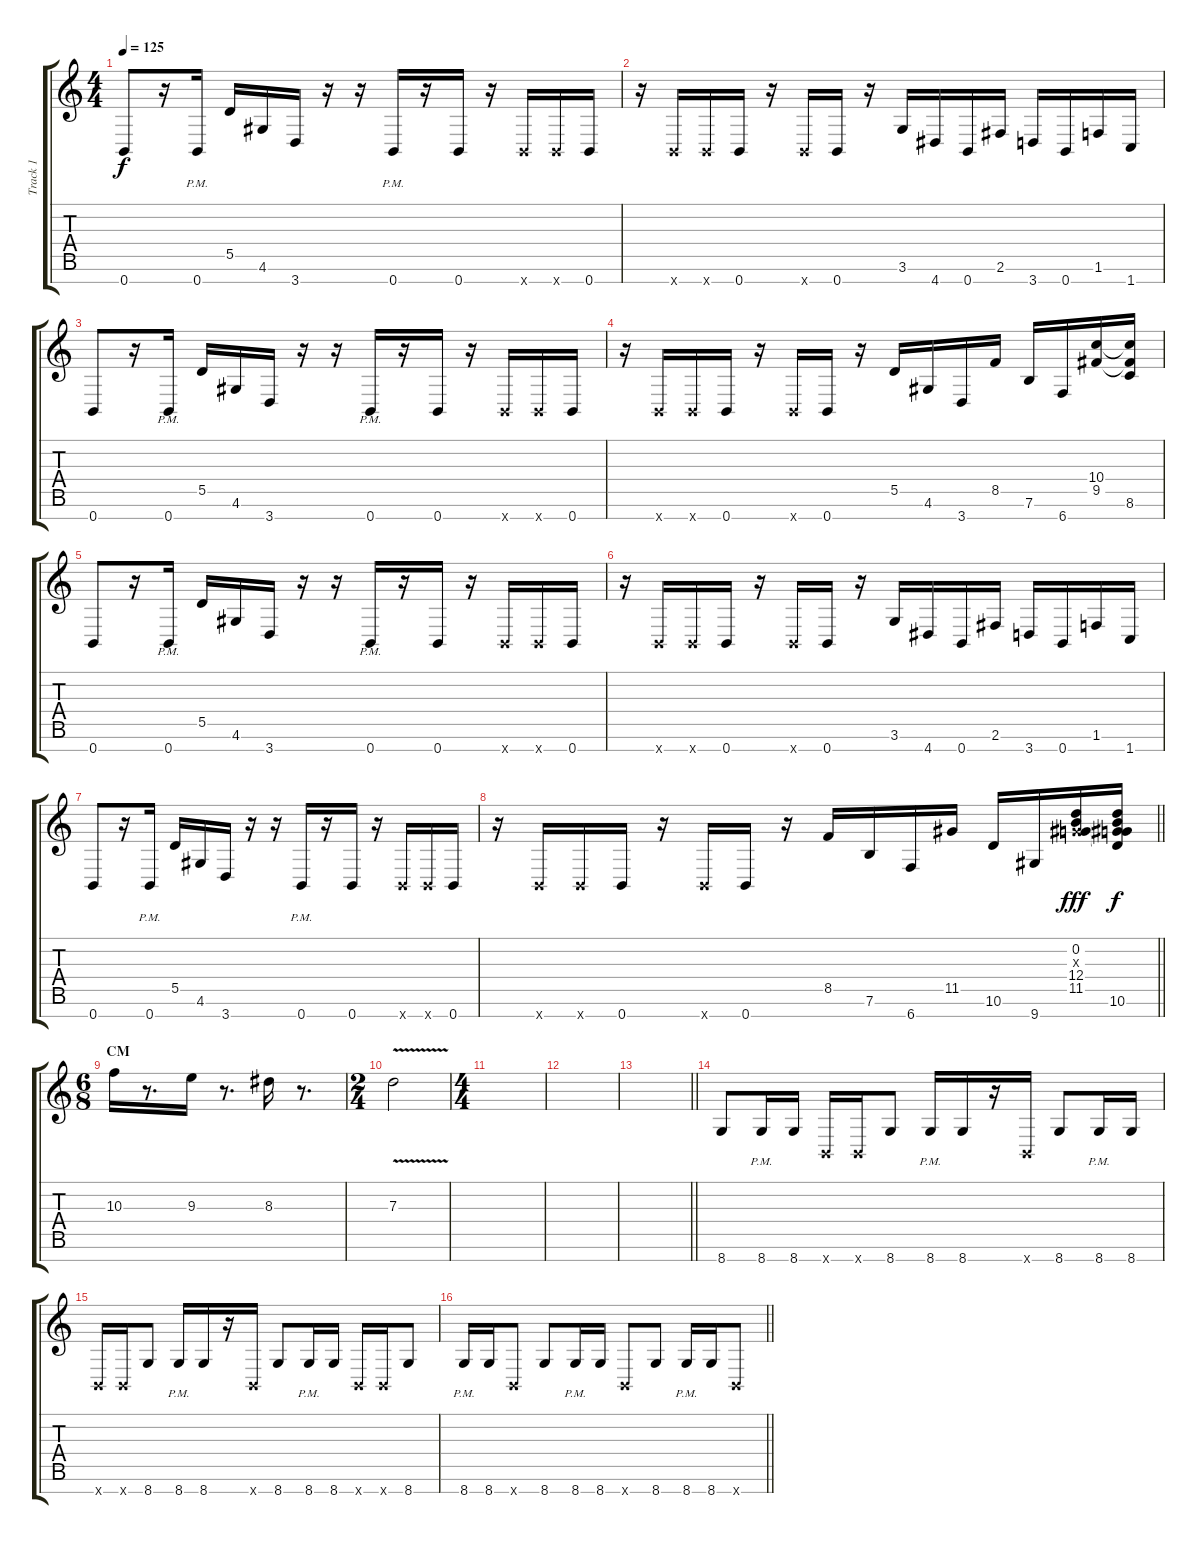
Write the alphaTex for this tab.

\track ("Track 1" "Track 1") {instrument acousticguitarsteel}
\staff {score tabs}
\tuning (E4 B3 G3 D3 A2 E2 B1) {hide}
\ts (4 4)
\tempo 125
\clef g2
\ks c
0.7.8{dy f balance 0 instrument distortionguitar} r.16 0.7{pm}.16 5.5.16 4.6.16 3.7.16 r.16 r.16 0.7{pm}.16 r.16 0.7.16 r.16 0.7{x}.16 0.7{x}.16 0.7.16 |
r.16 0.7{x}.16 0.7{x}.16 0.7.16 r.16 0.7{x}.16 0.7.16 r.16 3.6.16 4.7.16 0.7.16 2.6.16 3.7.16 0.7.16 1.6.16 1.7.16 |
0.7.8 r.16 0.7{pm}.16 5.5.16 4.6.16 3.7.16 r.16 r.16 0.7{pm}.16 r.16 0.7.16 r.16 0.7{x}.16 0.7{x}.16 0.7.16 |
r.16 0.7{x}.16 0.7{x}.16 0.7.16 r.16 0.7{x}.16 0.7.16 r.16 5.5.16 4.6.16 3.7.16 8.5.16 7.6.16 6.7.16 (10.4 9.5).16 (10.4{t} 9.5{t} 8.6).16 |
0.7.8 r.16 0.7{pm}.16 5.5.16 4.6.16 3.7.16 r.16 r.16 0.7{pm}.16 r.16 0.7.16 r.16 0.7{x}.16 0.7{x}.16 0.7.16 |
r.16 0.7{x}.16 0.7{x}.16 0.7.16 r.16 0.7{x}.16 0.7.16 r.16 3.6.16 4.7.16 0.7.16 2.6.16 3.7.16 0.7.16 1.6.16 1.7.16 |
0.7.8 r.16 0.7{pm}.16 5.5.16 4.6.16 3.7.16 r.16 r.16 0.7{pm}.16 r.16 0.7.16 r.16 0.7{x}.16 0.7{x}.16 0.7.16 |
\barLineRight lightlight
r.16 0.7{x}.16 0.7{x}.16 0.7.16 r.16 0.7{x}.16 0.7.16 r.16 8.5.16 7.6.16 6.7.16 11.5.16 10.6.16 9.7.16 (0.2 0.3{x} 12.4 11.5).16{dy fff} (0.2{t} 0.3{t} 12.4{t} 11.5{t} 10.6).16{dy f} |
\ts (6 8)
\section ("" "CM")
10.3.16{volume 12 balance 0 instrument distortionguitar} r.8{d} 9.3.16 r.8{d} 8.3.16 r.8{d} |
\ts (2 4)
7.3{v}.2 |
\ts (4 4)
|
|
\barLineRight lightlight
|
8.7.8 8.7{pm}.16 8.7.16 0.7{x}.16 0.7{x}.16 8.7.8 8.7{pm}.16 8.7.16 r.16 0.7{x}.16 8.7.8 8.7{pm}.16 8.7.16 |
0.7{x}.16 0.7{x}.16 8.7.8 8.7{pm}.16 8.7.16 r.16 0.7{x}.16 8.7.8 8.7{pm}.16 8.7.16 0.7{x}.16 0.7{x}.16 8.7.8 |
\barLineRight lightlight
8.7{pm}.16 8.7.16 0.7{x}.8 8.7.8 8.7{pm}.16 8.7.16 0.7{x}.8 8.7.8 8.7{pm}.16 8.7.16 0.7{x}.8
